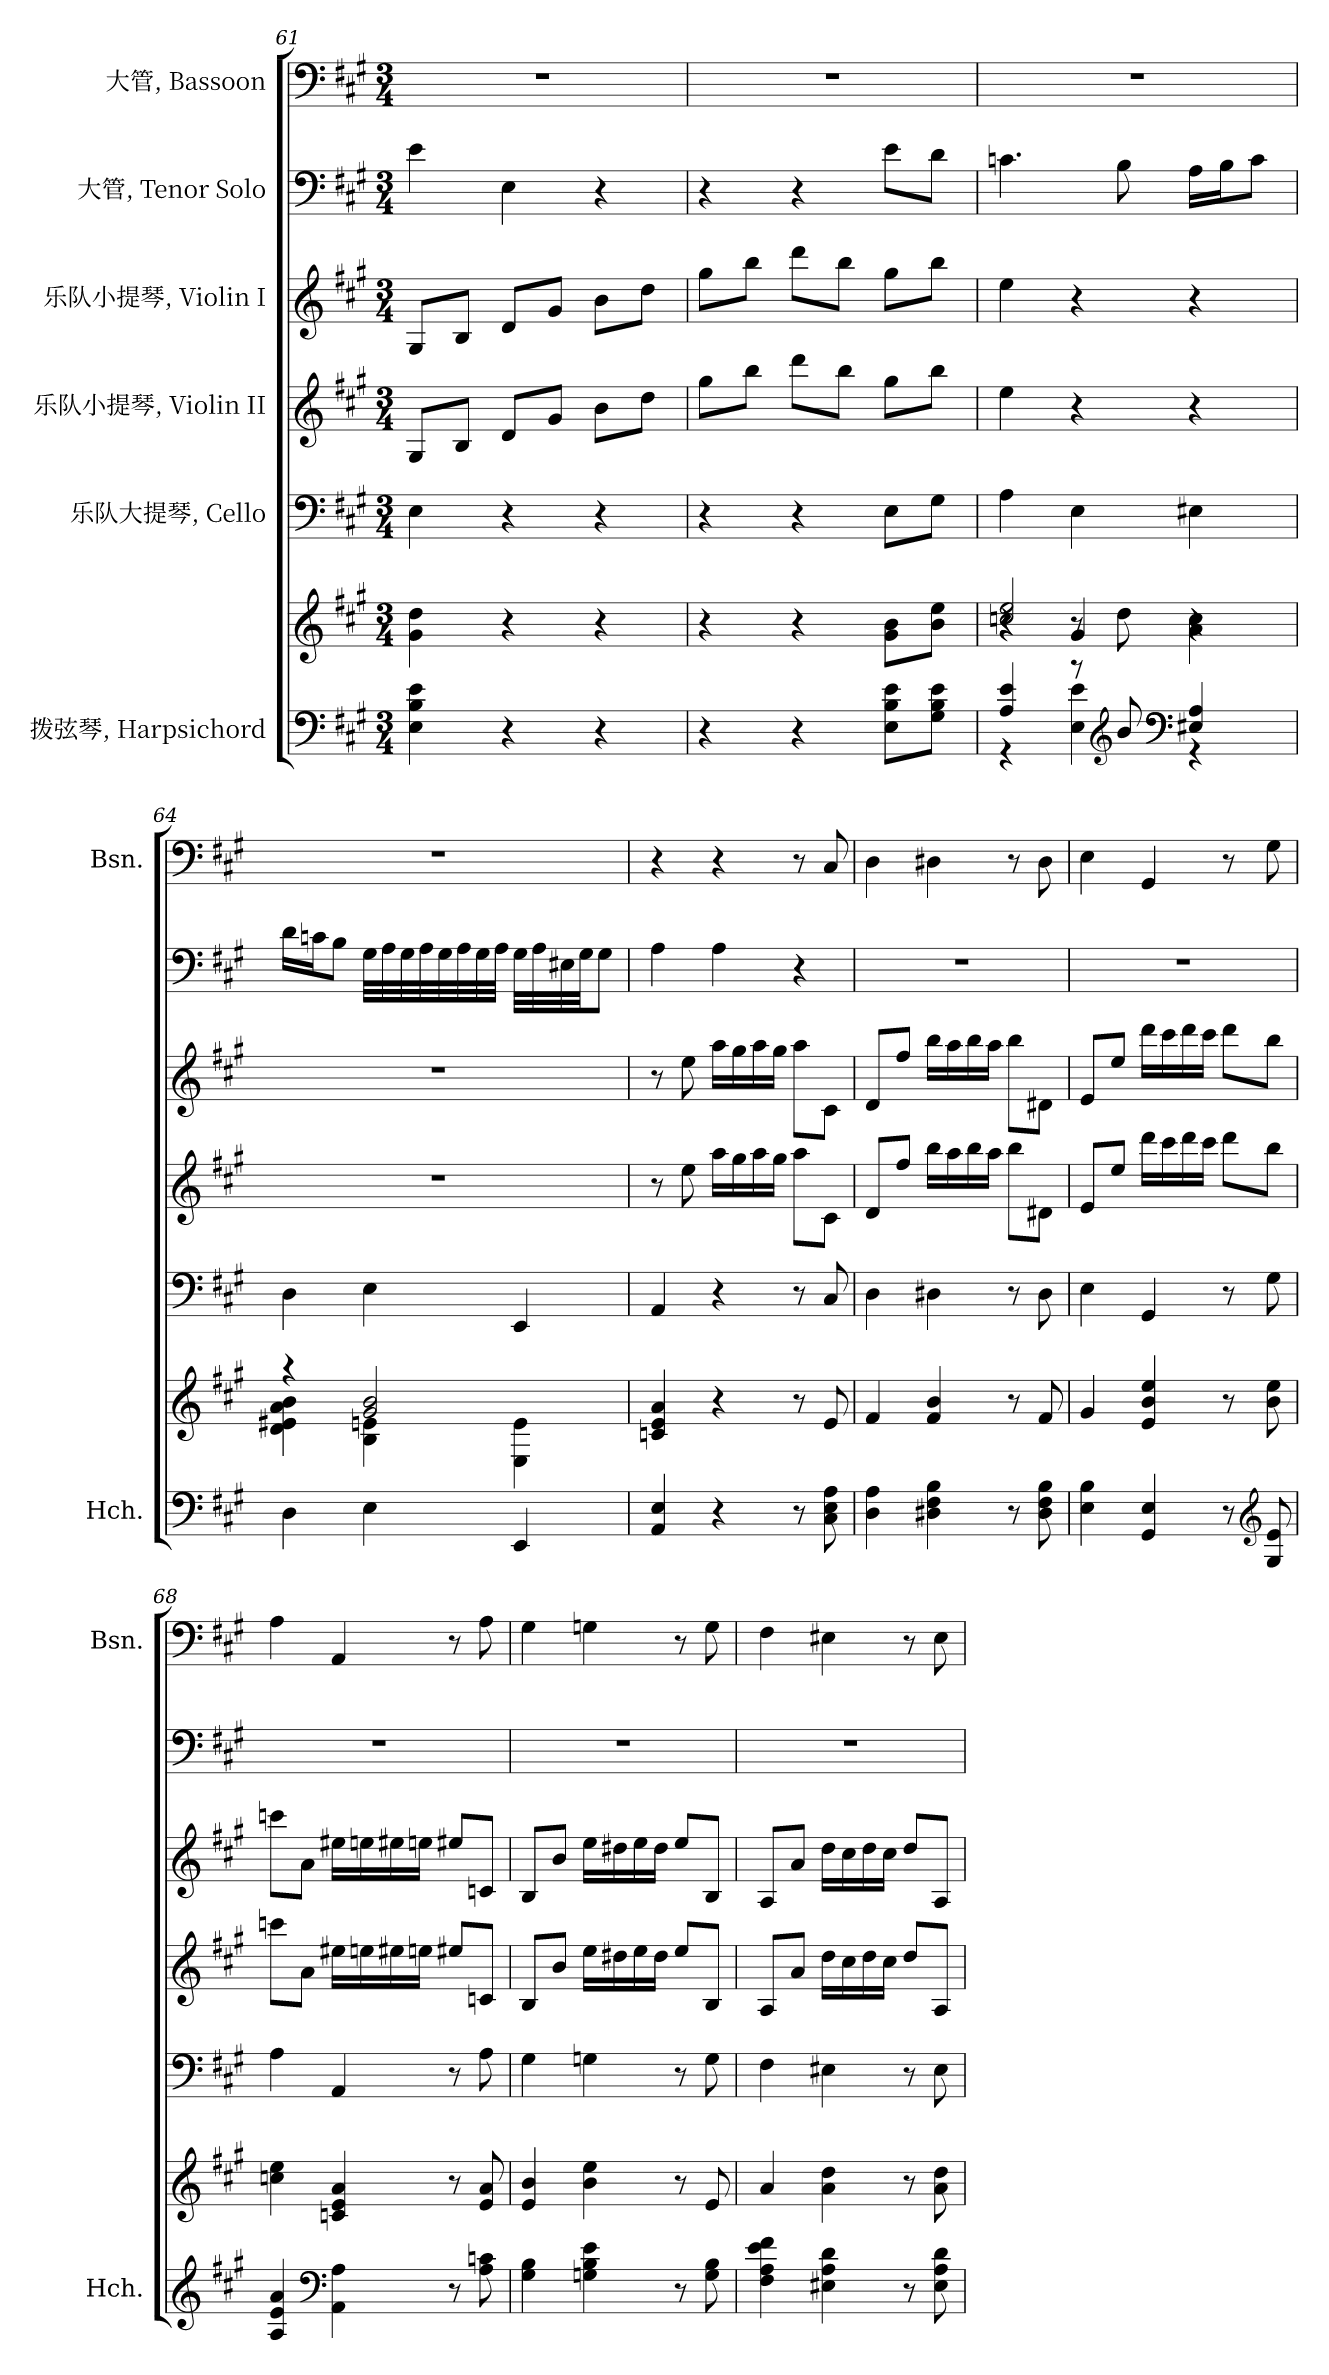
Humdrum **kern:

**kern	**kern	**kern	**kern	**kern	**kern	**kern
*part6	*part6	*part5	*part4	*part3	*part2	*part1
*staff7	*staff6	*staff5	*staff4	*staff3	*staff2	*staff1
*I"拨弦琴, Harpsichord	*	*I"乐队大提琴, Cello	*I"乐队小提琴, Violin II	*I"乐队小提琴, Violin I	*I"大管, Tenor Solo	*I"大管, Bassoon
*I'Hch.	*	*	*	*	*	*I'Bsn.
*clefF4	*clefG2	*clefF4	*clefG2	*clefG2	*clefF4	*clefF4
*k[f#c#g#]	*k[f#c#g#]	*k[f#c#g#]	*k[f#c#g#]	*k[f#c#g#]	*k[f#c#g#]	*k[f#c#g#]
*M3/4	*M3/4	*M3/4	*M3/4	*M3/4	*M3/4	*M3/4
=61	=61	=61	=61	=61	=61	=61
4E\ 4B\ 4e\	4g#\ 4dd\	4E\	8G#/L	8G#/L	4e\	2.r
.	.	.	8B/J	8B/J	.	.
4r	4r	4r	8d/L	8d/L	4E\	.
.	.	.	8g#/J	8g#/J	.	.
4r	4r	4r	8b\L	8b\L	4r	.
.	.	.	8dd\J	8dd\J	.	.
!!LO:PB:g=z
=62	=62	=62	=62	=62	=62	=62
4r	4r	4r	8gg#\L	8gg#\L	4r	2.r
.	.	.	8bb\J	8bb\J	.	.
4r	4r	4r	8ddd\L	8ddd\L	4r	.
.	.	.	8bb\J	8bb\J	.	.
8E\ 8B\ 8e\L	8g#\ 8b\L	8E\L	8gg#\L	8gg#\L	8e\L	.
8G#\ 8B\ 8e\J	8b\ 8ee\J	8G#\J	8bb\J	8bb\J	8d\J	.
=63	=63	=63	=63	=63	=63	=63
*^	*^	*	*	*	*	*
*	*	*	*^	*	*	*	*	*
4A/ 4e/	4r	2ccn/ 2ee/	4r	4r	4A\	4ee\	4ee\	4.cn\	2.r
8r	4E\ 4e\	.	8r	4g#/	4E\	4r	4r	.	.
*clefG2	*	*	*	*	*	*	*	*	*
8b/	.	.	8dd\	.	.	.	.	8B\	.
*clefF4	*	*	*	*	*	*	*	*	*
4E#X/ 4A/	4r	4r	4a\ 4cc\	4r	4E#X\	4r	4r	16A\LL	.
.	.	.	.	.	.	.	.	16B\J	.
.	.	.	.	.	.	.	.	8c\J	.
*v	*v	*	*	*	*	*	*	*	*
*	*	*v	*v	*	*	*	*	*
=64	=64	=64	=64	=64	=64	=64	=64
4D\	4r	4d\ 4e#X\ 4a\ 4b\	4D\	2.r	2.r	16d\LL	2.r
.	.	.	.	.	.	16cn\J	.
.	.	.	.	.	.	8B\J	.
4E\	2g#/ 2b/	4B\ 4en\	4E\	.	.	32G#\LLL	.
.	.	.	.	.	.	32A\	.
.	.	.	.	.	.	32G#\	.
.	.	.	.	.	.	32A\	.
.	.	.	.	.	.	32G#\	.
.	.	.	.	.	.	32A\	.
.	.	.	.	.	.	32G#\	.
.	.	.	.	.	.	32A\JJJ	.
4EE/	.	4E\ 4e\	4EE/	.	.	32G#\LLL	.
.	.	.	.	.	.	32A\	.
.	.	.	.	.	.	32E#X\	.
.	.	.	.	.	.	32G#\JJ	.
.	.	.	.	.	.	8G#\J	.
*	*v	*v	*	*	*	*	*
!!LO:PB:g=z
=65	=65	=65	=65	=65	=65	=65
4AA/ 4E/	4cn/ 4e/ 4a/	4AA/	8r	8r	4A\	4r
.	.	.	8ee\	8ee\	.	.
4r	4r	4r	16aa\LL	16aa\LL	4A\	4r
.	.	.	16gg#\	16gg#\	.	.
.	.	.	16aa\	16aa\	.	.
.	.	.	16gg#\JJ	16gg#\JJ	.	.
8r	8r	8r	8aa\L	8aa\L	4r	8r
8C#\ 8E\ 8A\	8e/	8C#/	8c#\J	8c#\J	.	8C#/
=66	=66	=66	=66	=66	=66	=66
4D\ 4A\	4f#/	4D\	8d/L	8d/L	2.r	4D\
.	.	.	8ff#/J	8ff#/J	.	.
4D#X\ 4F#\ 4B\	4f#/ 4b/	4D#X\	16bb\LL	16bb\LL	.	4D#X\
.	.	.	16aa\	16aa\	.	.
.	.	.	16bb\	16bb\	.	.
.	.	.	16aa\JJ	16aa\JJ	.	.
8r	8r	8r	8bb\L	8bb\L	.	8r
8D#\ 8F#\ 8B\	8f#/	8D#\	8d#X\J	8d#X\J	.	8D#\
=67	=67	=67	=67	=67	=67	=67
4E\ 4B\	4g#/	4E\	8e/L	8e/L	2.r	4E\
.	.	.	8ee/J	8ee/J	.	.
4GG#/ 4E/	4e/ 4b/ 4ee/	4GG#/	16ddd\LL	16ddd\LL	.	4GG#/
.	.	.	16ccc#\	16ccc#\	.	.
.	.	.	16ddd\	16ddd\	.	.
.	.	.	16ccc#\JJ	16ccc#\JJ	.	.
8r	8r	8r	8ddd\L	8ddd\L	.	8r
*clefG2	*	*	*	*	*	*
8G#/ 8e/	8b\ 8ee\	8G#\	8bb\J	8bb\J	.	8G#\
!!LO:PB:g=z
=68	=68	=68	=68	=68	=68	=68
4A/ 4e/ 4a/	4ccn\ 4ee\	4A\	8cccn\L	8cccn\L	2.r	4A\
.	.	.	8a\J	8a\J	.	.
*clefF4	*	*	*	*	*	*
4AA\ 4A\	4cn/ 4e/ 4a/	4AA/	16ee#X\LL	16ee#X\LL	.	4AA/
.	.	.	16een\	16een\	.	.
.	.	.	16ee#X\	16ee#X\	.	.
.	.	.	16een\JJ	16een\JJ	.	.
8r	8r	8r	8ee#X/L	8ee#X/L	.	8r
8A\ 8cn\	8e/ 8a/	8A\	8cn/J	8cn/J	.	8A\
=69	=69	=69	=69	=69	=69	=69
4G#\ 4B\	4e/ 4b/	4G#\	8B/L	8B/L	2.r	4G#\
.	.	.	8b/J	8b/J	.	.
4Gn\ 4B\ 4e\	4b\ 4ee\	4Gn\	16ee\LL	16ee\LL	.	4Gn\
.	.	.	16dd#X\	16dd#X\	.	.
.	.	.	16ee\	16ee\	.	.
.	.	.	16dd#\JJ	16dd#\JJ	.	.
8r	8r	8r	8ee/L	8ee/L	.	8r
8G\ 8B\	8e/	8G\	8B/J	8B/J	.	8G\
=70	=70	=70	=70	=70	=70	=70
4F#\ 4A\ 4e\ 4f#\	4a/	4F#\	8A/L	8A/L	2.r	4F#\
.	.	.	8a/J	8a/J	.	.
4E#X\ 4A\ 4d\	4a\ 4dd\	4E#X\	16dd\LL	16dd\LL	.	4E#X\
.	.	.	16cc#\	16cc#\	.	.
.	.	.	16dd\	16dd\	.	.
.	.	.	16cc#\JJ	16cc#\JJ	.	.
8r	8r	8r	8dd/L	8dd/L	.	8r
8E#\ 8A\ 8d\	8a\ 8dd\	8E#\	8A/J	8A/J	.	8E#\
=	=	=	=	=	=	=
*-	*-	*-	*-	*-	*-	*-
